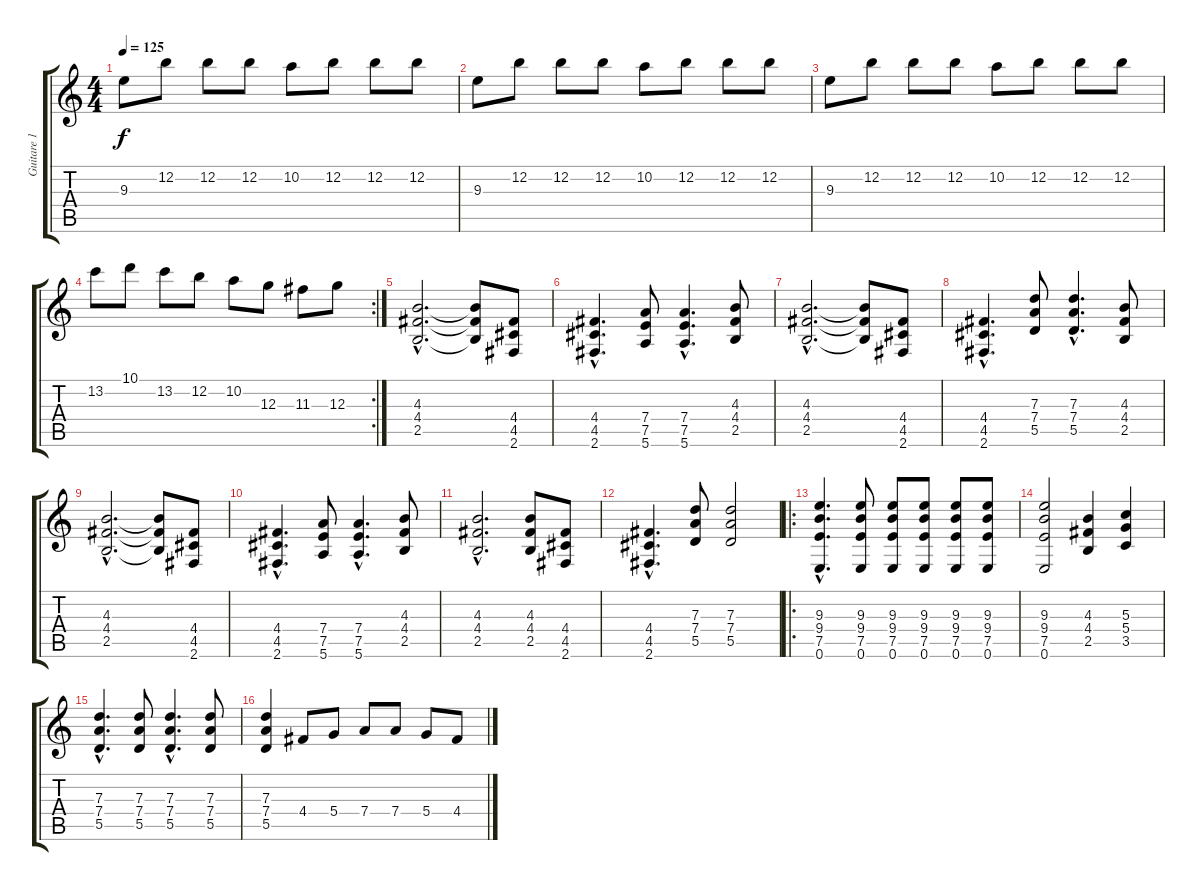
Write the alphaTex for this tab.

\track ("Guitare 1" "Guitare 1") {instrument distortionguitar}
\staff {score tabs}
\tuning (E4 B3 G3 D3 A2 E2) {hide}
\ts (4 4)
\tempo 125
\clef g2
\ks c
9.3.8{dy f} 12.2.8 12.2.8 12.2.8 10.2.8 12.2.8 12.2.8 12.2.8 |
9.3.8 12.2.8 12.2.8 12.2.8 10.2.8 12.2.8 12.2.8 12.2.8 |
9.3.8 12.2.8 12.2.8 12.2.8 10.2.8 12.2.8 12.2.8 12.2.8 |
\rc 2
13.2.8 10.1.8 13.2.8 12.2.8 10.2.8 12.3.8 11.3.8 12.3.8 |
(4.3{hac} 4.4{hac} 2.5{hac}).2{d instrument distortionguitar} (4.3{t} 4.4{t} 2.5{t}).8 (4.4 4.5 2.6).8 |
(4.4{hac} 4.5{hac} 2.6{hac}).4{d} (7.4 7.5 5.6).8 (7.4{hac} 7.5{hac} 5.6{hac}).4{d} (4.3 4.4 2.5).8 |
(4.3{hac} 4.4{hac} 2.5{hac}).2{d} (4.3{t} 4.4{t} 2.5{t}).8 (4.4 4.5 2.6).8 |
(4.4{hac} 4.5{hac} 2.6{hac}).4{d} (7.3 7.4 5.5).8 (7.3{hac} 7.4{hac} 5.5{hac}).4{d} (4.3 4.4 2.5).8 |
(4.3{hac} 4.4{hac} 2.5{hac}).2{d} (4.3{t} 4.4{t} 2.5{t}).8 (4.4 4.5 2.6).8 |
(4.4{hac} 4.5{hac} 2.6{hac}).4{d} (7.4 7.5 5.6).8 (7.4{hac} 7.5{hac} 5.6{hac}).4{d} (4.3 4.4 2.5).8 |
(4.3{hac} 4.4{hac} 2.5{hac}).2{d} (4.3 4.4 2.5).8 (4.4 4.5 2.6).8 |
(4.4{hac} 4.5{hac} 2.6{hac}).4{d} (7.3 7.4 5.5).8 (7.3 7.4 5.5).2 |
\ro
(9.3{hac} 9.4{hac} 7.5{hac} 0.6{hac}).4{d} (9.3 9.4 7.5 0.6).8 (9.3 9.4 7.5 0.6).8 (9.3 9.4 7.5 0.6).8 (9.3 9.4 7.5 0.6).8 (9.3 9.4 7.5 0.6).8 |
(9.3 9.4 7.5 0.6).2 (4.3 4.4 2.5).4 (5.3 5.4 3.5).4 |
(7.3{hac} 7.4{hac} 5.5{hac}).4{d} (7.3 7.4 5.5).8 (7.3{hac} 7.4{hac} 5.5{hac}).4{d} (7.3 7.4 5.5).8 |
(7.3 7.4 5.5).4 4.4.8 5.4.8 7.4.8 7.4.8 5.4.8 4.4.8
